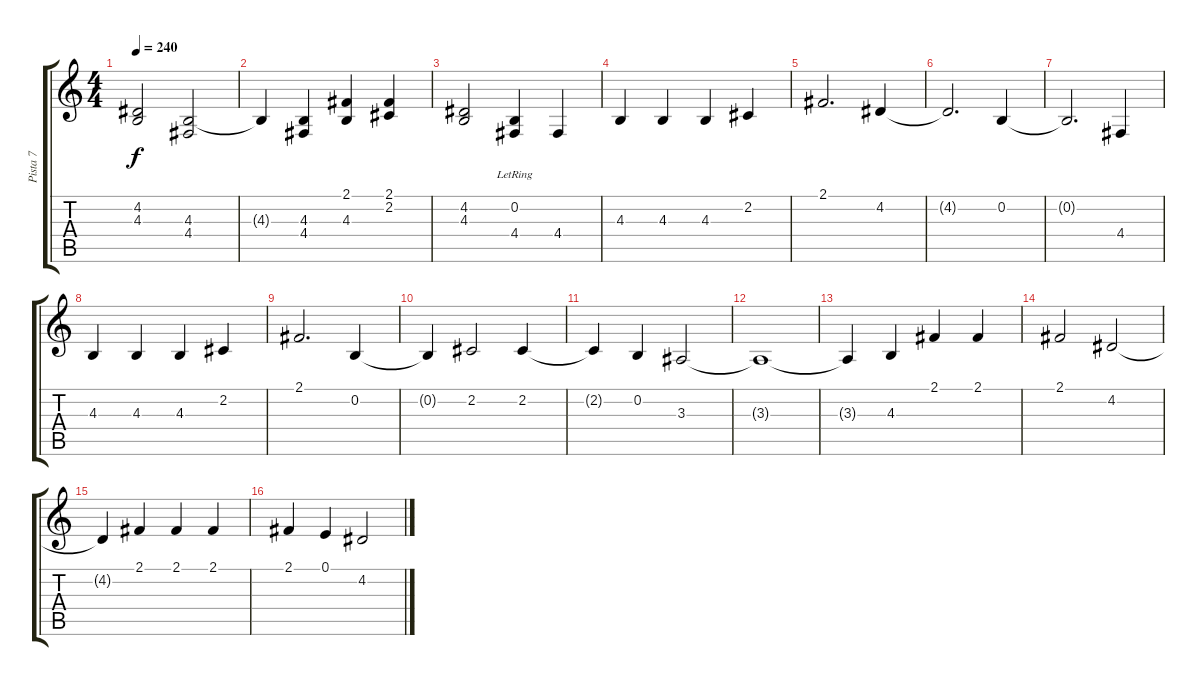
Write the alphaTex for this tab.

\track ("Pista 7" "Pista 7") {instrument electricgrandpiano}
\staff {score tabs}
\tuning (E4 B3 G3 D3 A2 E2) {hide}
\ts (4 4)
\tempo 240
\clef g2
\ks c
(4.2 4.3).2{dy f} (4.3 4.4).2 |
4.3{t}.4 (4.3 4.4).4 (2.1 4.3).4 (2.1 2.2).4 |
(4.2 4.3).2 (0.2{lr} 4.4).4 4.4.4 |
4.3.4 4.3.4 4.3.4 2.2.4 |
2.1.2{d} 4.2.4 |
4.2{t}.2{d} 0.2.4 |
0.2{t}.2{d} 4.4.4 |
4.3.4 4.3.4 4.3.4 2.2.4 |
2.1.2{d} 0.2.4 |
0.2{t}.4 2.2.2 2.2.4 |
2.2{t}.4 0.2.4 3.3.2 |
3.3{t}.1 |
3.3{t}.4 4.3.4 2.1.4 2.1.4 |
2.1.2 4.2.2 |
4.2{t}.4 2.1.4 2.1.4 2.1.4 |
2.1.4 0.1.4 4.2.2
